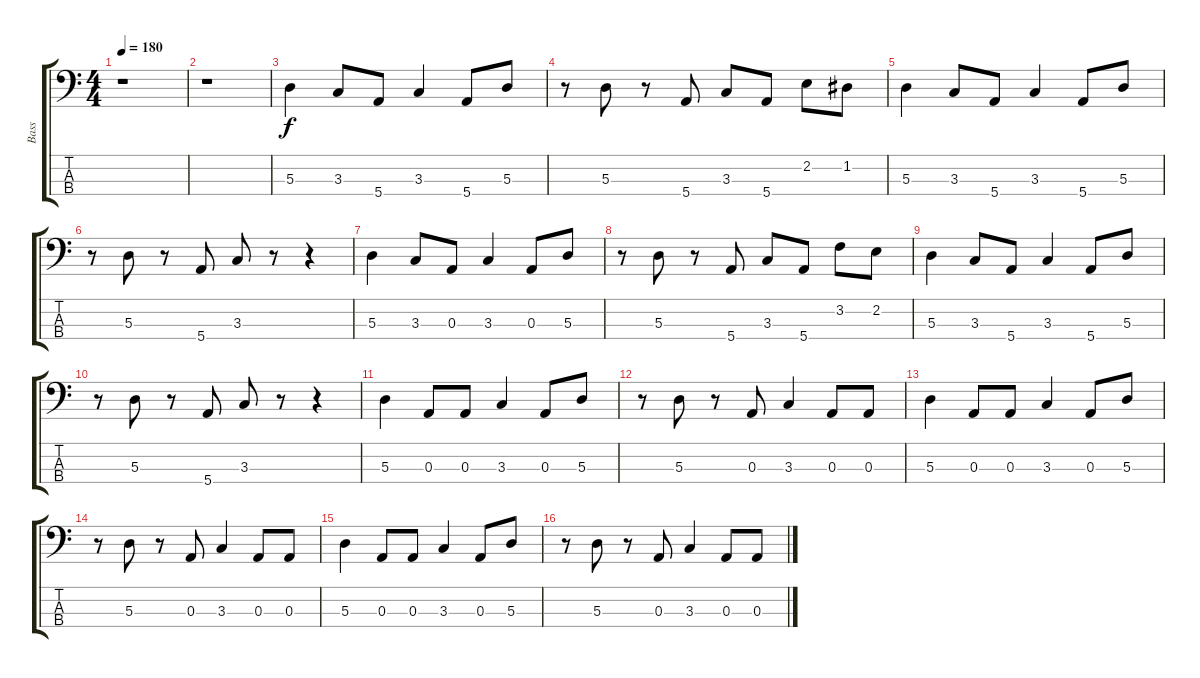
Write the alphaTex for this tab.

\track ("Bass" "Bass") {instrument electricbassfinger}
\staff {score tabs}
\tuning (G2 D2 A1 E1) {hide}
\ts (4 4)
\tempo 180
\clef f4
\ks c
r.1{dy f} |
r.1 |
5.3.4 3.3.8 5.4.8 3.3.4 5.4.8 5.3.8 |
r.8 5.3.8 r.8 5.4.8 3.3.8 5.4.8 2.2.8 1.2.8 |
5.3.4 3.3.8 5.4.8 3.3.4 5.4.8 5.3.8 |
r.8 5.3.8 r.8 5.4.8 3.3.8 r.8 r.4 |
5.3.4 3.3.8 0.3.8 3.3.4 0.3.8 5.3.8 |
r.8 5.3.8 r.8 5.4.8 3.3.8 5.4.8 3.2.8 2.2.8 |
5.3.4 3.3.8 5.4.8 3.3.4 5.4.8 5.3.8 |
r.8 5.3.8 r.8 5.4.8 3.3.8 r.8 r.4 |
5.3.4 0.3.8 0.3.8 3.3.4 0.3.8 5.3.8 |
r.8 5.3.8 r.8 0.3.8 3.3.4 0.3.8 0.3.8 |
5.3.4 0.3.8 0.3.8 3.3.4 0.3.8 5.3.8 |
r.8 5.3.8 r.8 0.3.8 3.3.4 0.3.8 0.3.8 |
5.3.4 0.3.8 0.3.8 3.3.4 0.3.8 5.3.8 |
r.8 5.3.8 r.8 0.3.8 3.3.4 0.3.8 0.3.8
